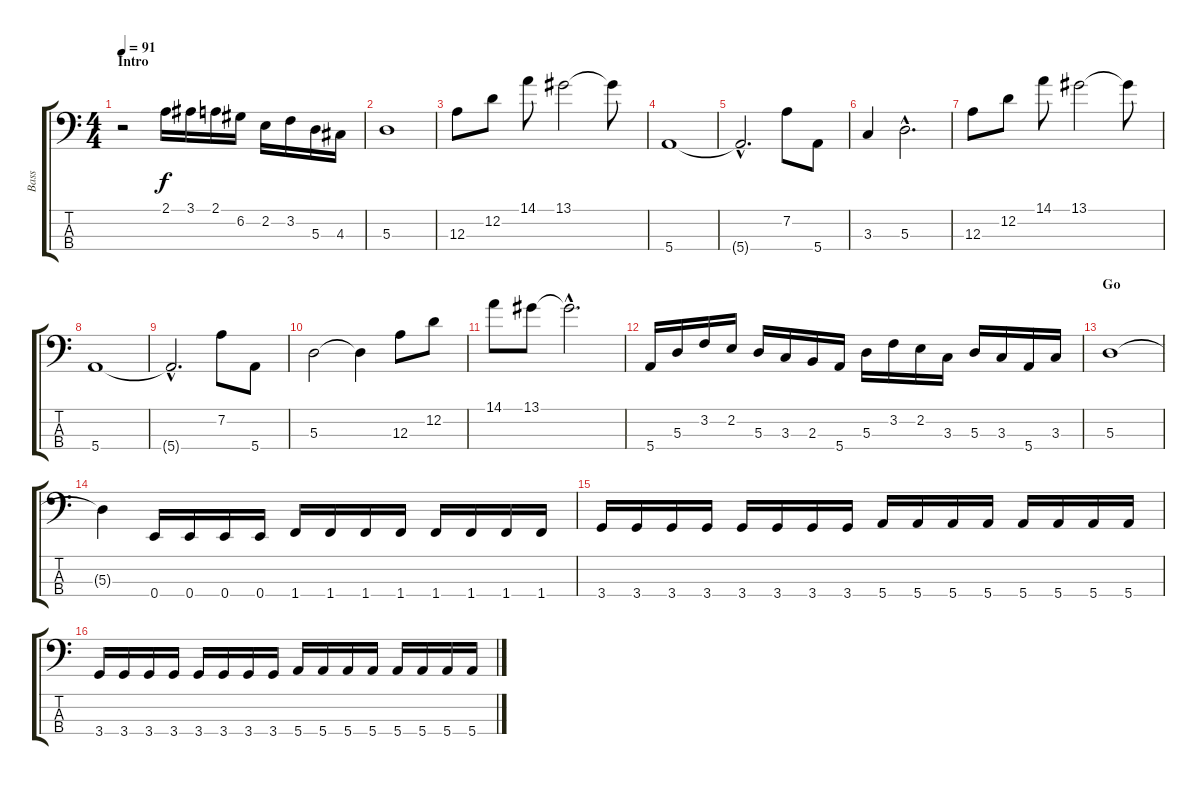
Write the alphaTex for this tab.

\track ("Bass" "Bass") {instrument electricbassfinger}
\staff {score tabs}
\tuning (G2 D2 A1 E1) {hide}
\ts (4 4)
\section ("" "Intro")
\tempo 91
\clef f4
\ks c
r.2{dy f instrument electricbassfinger} 2.1.16 3.1.16 2.1.16 6.2.16 2.2.16 3.2.16 5.3.16 4.3.16 |
5.3.1 |
12.3.8 12.2.8 14.1.8 13.1.2 13.1{t}.8 |
5.4.1 |
5.4{hac t}.2{d} 7.2.8 5.4.8 |
3.3.4 5.3{hac}.2{d} |
12.3.8 12.2.8 14.1.8 13.1.2 13.1{t}.8 |
5.4.1 |
5.4{hac t}.2{d} 7.2.8 5.4.8 |
5.3.2 5.3{t}.4 12.3.8 12.2.8 |
14.1.8 13.1.8 13.1{hac t}.2{d} |
5.4.16 5.3.16 3.2.16 2.2.16 5.3.16 3.3.16 2.3.16 5.4.16 5.3.16 3.2.16 2.2.16 3.3.16 5.3.16 3.3.16 5.4.16 3.3.16 |
\section ("" "Go")
5.3.1 |
5.3{t}.4 0.4.16 0.4.16 0.4.16 0.4.16 1.4.16 1.4.16 1.4.16 1.4.16 1.4.16 1.4.16 1.4.16 1.4.16 |
3.4.16 3.4.16 3.4.16 3.4.16 3.4.16 3.4.16 3.4.16 3.4.16 5.4.16 5.4.16 5.4.16 5.4.16 5.4.16 5.4.16 5.4.16 5.4.16 |
3.4.16 3.4.16 3.4.16 3.4.16 3.4.16 3.4.16 3.4.16 3.4.16 5.4.16 5.4.16 5.4.16 5.4.16 5.4.16 5.4.16 5.4.16 5.4.16
